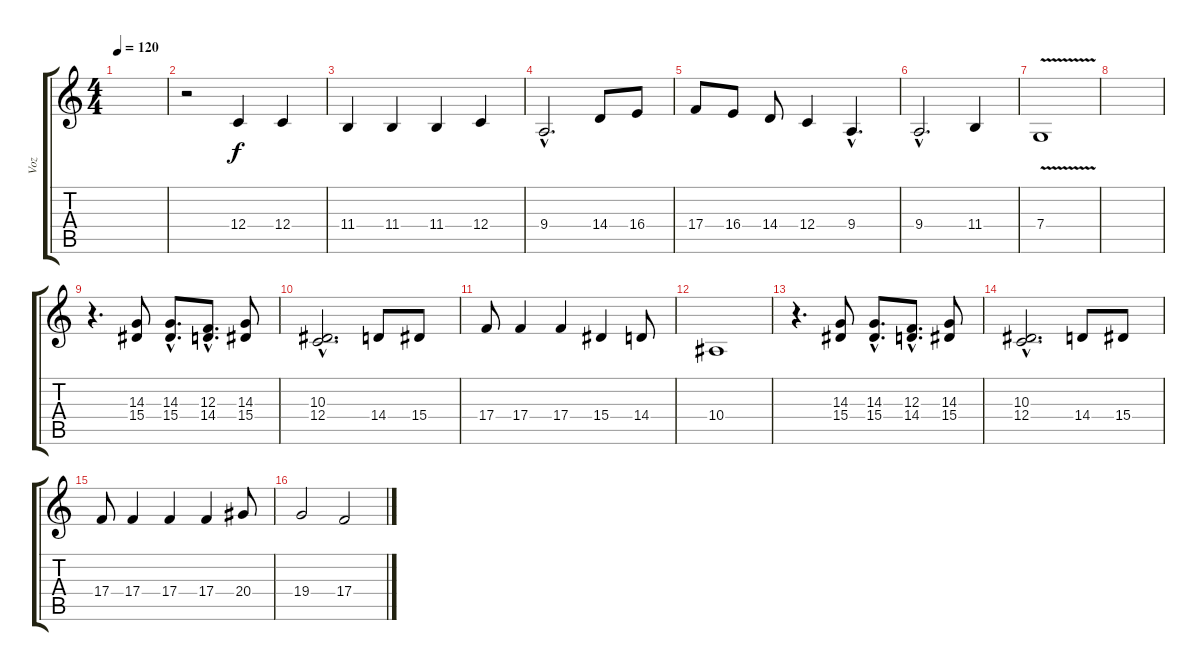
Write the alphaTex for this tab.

\track ("Voz" "Voz") {instrument lead6voice}
\staff {score tabs}
\tuning (D4 A3 F3 C3 G2 C2) {hide}
\ts (4 4)
\tempo 120
\clef g2
\ks c
|
r.2 12.4.4 12.4.4 |
11.4.4 11.4.4 11.4.4 12.4.4 |
9.4{hac}.2{d} 14.4.8 16.4.8 |
17.4.8 16.4.8 14.4.8 12.4.4 9.4{hac}.4{d} |
9.4{hac}.2{d} 11.4.4 |
7.4{v}.1 |
|
r.4{d} (14.3 15.4).8 (14.3{hac} 15.4{hac}).8{d} (12.3{hac} 14.4{hac}).8{d} (14.3 15.4).8 |
(10.3{hac} 12.4{hac}).2{d} 14.4.8 15.4.8 |
17.4.8 17.4.4 17.4.4 15.4.4 14.4.8 |
10.4.1 |
r.4{d} (14.3 15.4).8 (14.3{hac} 15.4{hac}).8{d} (12.3{hac} 14.4{hac}).8{d} (14.3 15.4).8 |
(10.3{hac} 12.4{hac}).2{d} 14.4.8 15.4.8 |
17.4.8 17.4.4 17.4.4 17.4.4 20.4.8 |
19.4.2 17.4.2
